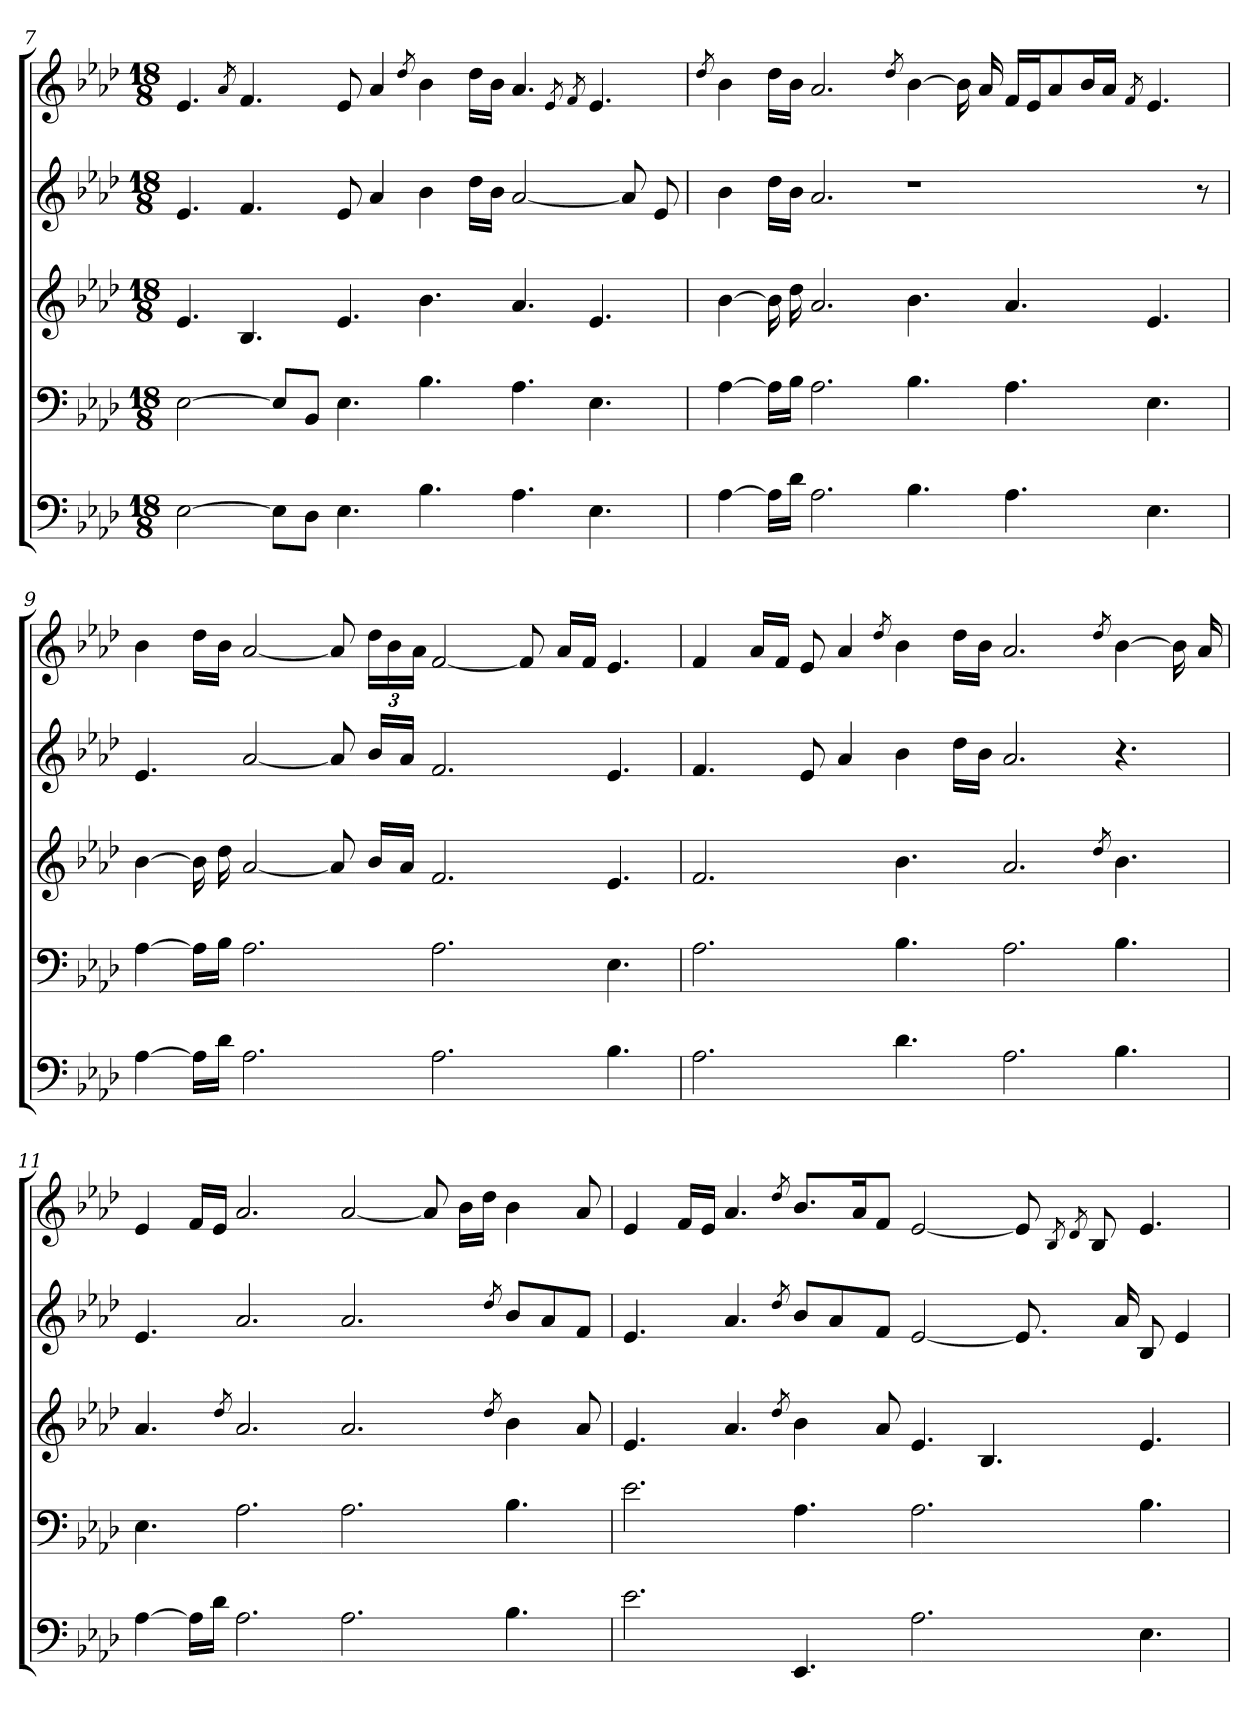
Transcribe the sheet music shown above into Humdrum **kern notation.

**kern	**kern	**kern	**kern	**kern
*part5	*part4	*part3	*part2	*part1
*staff5	*staff4	*staff3	*staff2	*staff1
*clefF4	*clefF4	*clefG2	*clefG2	*clefG2
*k[b-e-a-d-]	*k[b-e-a-d-]	*k[b-e-a-d-]	*k[b-e-a-d-]	*k[b-e-a-d-]
*M18/8	*M18/8	*M18/8	*M18/8	*M18/8
=7	=7	=7	=7	=7
[2E-	[2E-	4.e-	4.e-	4.e-
.	.	.	.	8qa-
.	.	4.B-	4.f	4.f
8E-\L]	8E-/L]	.	.	.
8D-\J	8BB-/J	.	.	.
4.E-	4.E-	4.e-	8e-	8e-
.	.	.	4a-	4a-
.	.	.	.	8qdd-
4.B-	4.B-	4.b-	4b-	4b-
.	.	.	16dd-\LL	16dd-\LL
.	.	.	16b-\JJ	16b-\JJ
4.A-	4.A-	4.a-	[2a-	4.a-
.	.	.	.	8qe-
.	.	.	.	8qf
4.E-	4.E-	4.e-	.	4.e-
.	.	.	8a-]	.
.	.	.	8e-	.
=8	=8	=8	=8	=8
.	.	.	.	8qdd-
[4A-	[4A-	[4b-	4b-	4b-
16A-\LL]	16A-\LL]	16b-]	16dd-\LL	16dd-\LL
16d-\JJ	16B-\JJ	16dd-	16b-\JJ	16b-\JJ
2.A-	2.A-	2.a-	2.a-	2.a-
.	.	.	.	8qdd-
4.B-	4.B-	4.b-	1r	[4b-
.	.	.	.	16b-]
.	.	.	.	16a-
4.A-	4.A-	4.a-	.	16f/LL
.	.	.	.	16e-/J
.	.	.	.	8a-/
.	.	.	.	16b-/L
.	.	.	.	16a-/JJ
.	.	.	.	8qf
4.E-	4.E-	4.e-	.	4.e-
.	.	.	8r	.
=9	=9	=9	=9	=9
[4A-	[4A-	[4b-	4.e-	4b-
16A-\LL]	16A-\LL]	16b-]	.	16dd-\LL
16d-\JJ	16B-\JJ	16dd-	.	16b-\JJ
2.A-	2.A-	[2a-	[2a-	[2a-
.	.	8a-]	8a-]	8a-]
.	.	16b-/LL	16b-/LL	24dd-\LL
.	.	.	.	24b-\
.	.	16a-/JJ	16a-/JJ	.
.	.	.	.	24a-\JJ
2.A-	2.A-	2.f	2.f	[2f
.	.	.	.	8f]
.	.	.	.	16a-/LL
.	.	.	.	16f/JJ
4.B-	4.E-	4.e-	4.e-	4.e-
=10	=10	=10	=10	=10
2.A-	2.A-	2.f	4.f	4f
.	.	.	.	16a-/LL
.	.	.	.	16f/JJ
.	.	.	8e-	8e-
.	.	.	4a-	4a-
.	.	.	.	8qdd-
4.d-	4.B-	4.b-	4b-	4b-
.	.	.	16dd-\LL	16dd-\LL
.	.	.	16b-\JJ	16b-\JJ
2.A-	2.A-	2.a-	2.a-	2.a-
.	.	8qdd-	.	8qdd-
4.B-	4.B-	4.b-	4.r	[4b-
.	.	.	.	16b-]
.	.	.	.	16a-
=11	=11	=11	=11	=11
[4A-	4.E-	4.a-	4.e-	4e-
16A-\LL]	.	.	.	16f/LL
16d-\JJ	.	.	.	16e-/JJ
.	.	8qdd-	.	.
2.A-	2.A-	2.a-	2.a-	2.a-
2.A-	2.A-	2.a-	2.a-	[2a-
.	.	.	.	8a-]
.	.	.	.	16b-\LL
.	.	.	.	16dd-\JJ
.	.	8qdd-	8qdd-	.
4.B-	4.B-	4b-	8b-/L	4b-
.	.	.	8a-/	.
.	.	8a-	8f/J	8a-
=12	=12	=12	=12	=12
2.e-	2.e-	4.e-	4.e-	4e-
.	.	.	.	16f/LL
.	.	.	.	16e-/JJ
.	.	4.a-	4.a-	4.a-
.	.	8qdd-	8qdd-	8qdd-
4.EE-	4.A-	4b-	8b-/L	8.b-/L
.	.	.	8a-/	.
.	.	.	.	16a-/K
.	.	8a-	8f/J	8f/J
2.A-	2.A-	4.e-	[2e-	[2e-
.	.	4.B-	.	.
.	.	.	8.e-]	8e-]
.	.	.	.	8qB-
.	.	.	.	8qd-
.	.	.	.	8B-
.	.	.	16a-	.
4.E-	4.B-	4.e-	8B-	4.e-
.	.	.	4e-	.
=	=	=	=	=
*-	*-	*-	*-	*-
